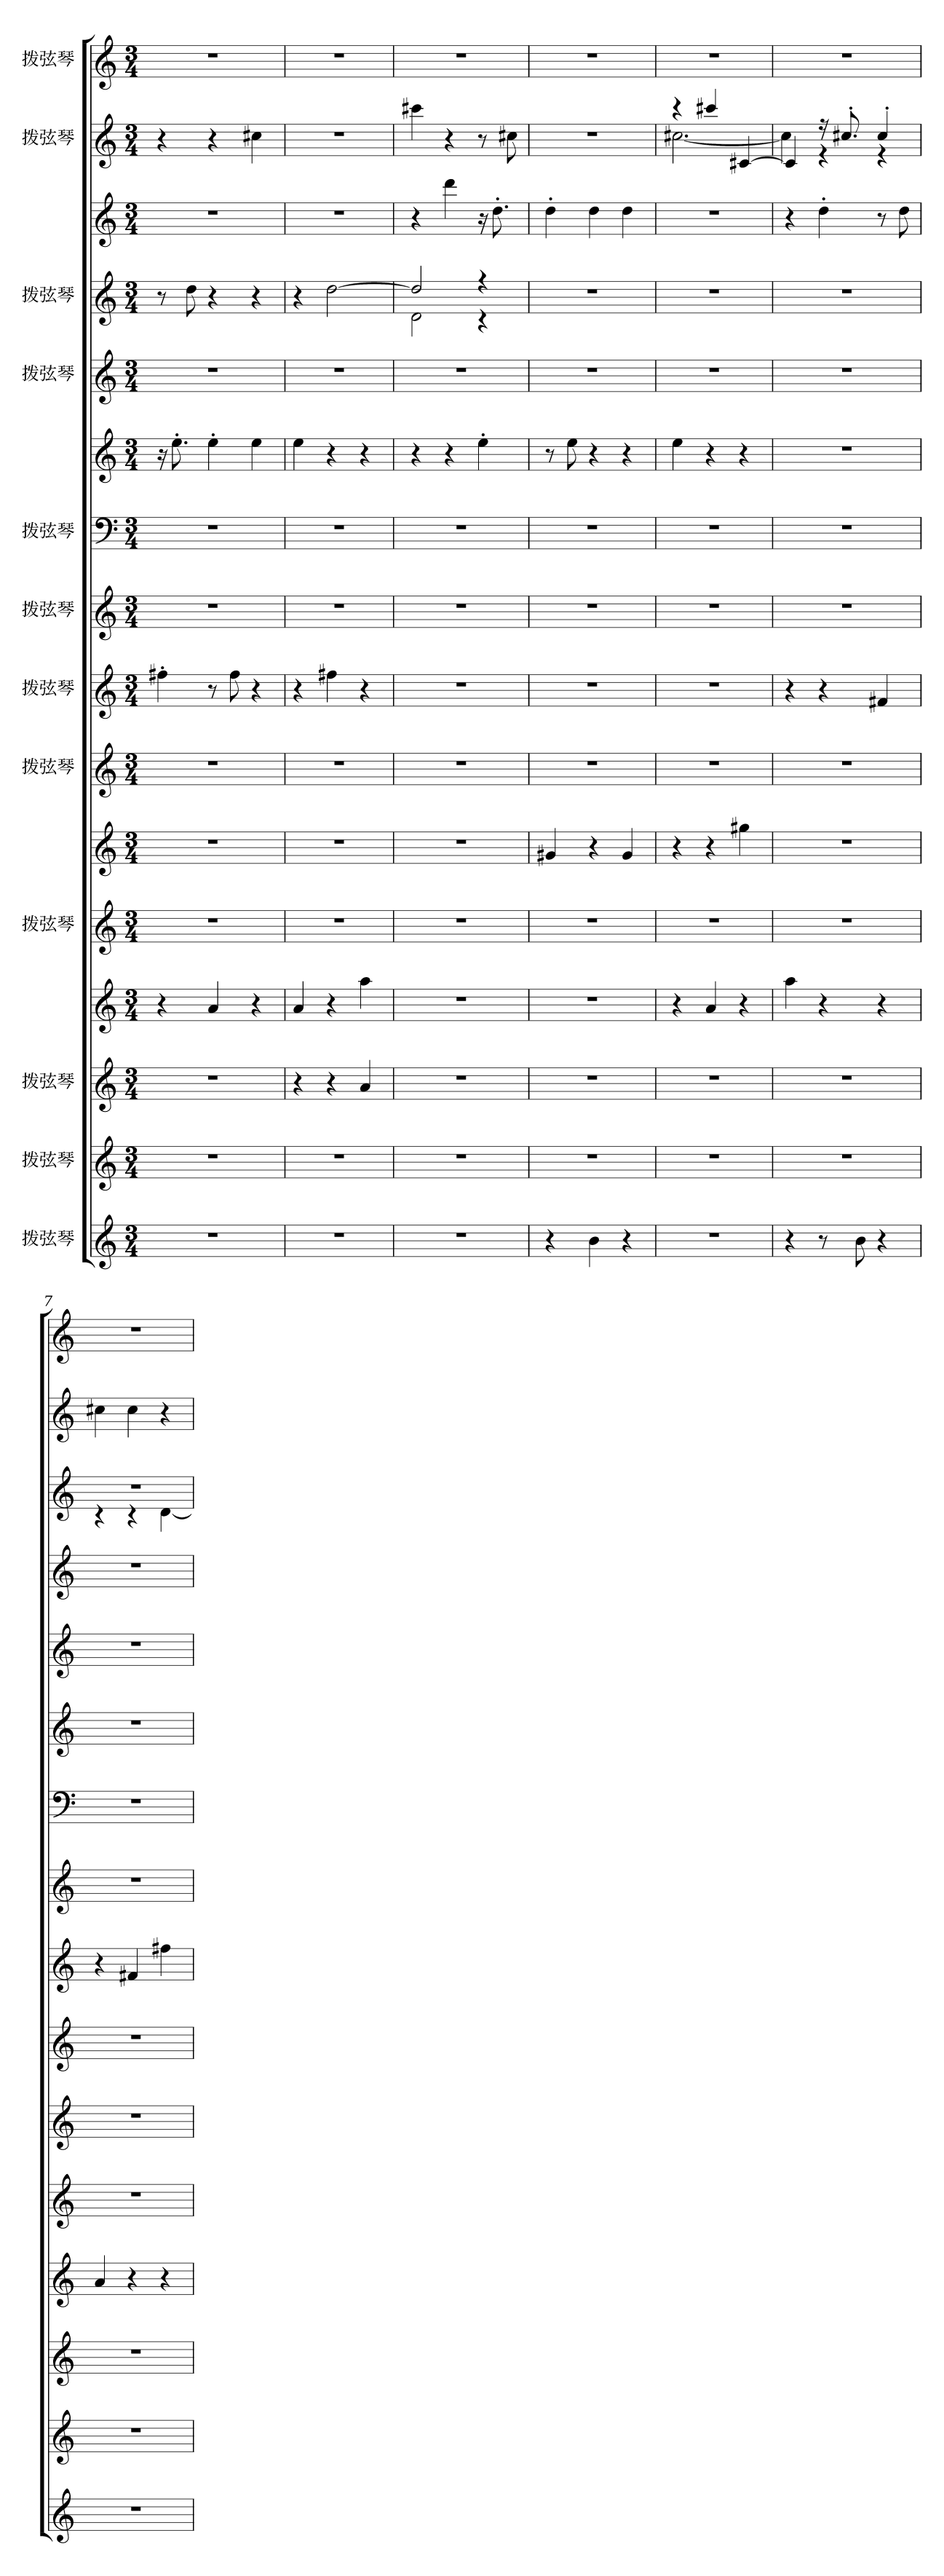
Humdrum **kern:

**kern	**kern	**kern	**kern	**kern	**kern	**kern	**kern	**kern	**kern	**kern	**kern	**kern	**kern	**kern	**kern
*part12	*part11	*part10	*part10	*part9	*part9	*part8	*part7	*part6	*part5	*part5	*part4	*part3	*part3	*part2	*part1
*staff16	*staff15	*staff14	*staff13	*staff12	*staff11	*staff10	*staff9	*staff8	*staff7	*staff6	*staff5	*staff4	*staff3	*staff2	*staff1
*I"拨弦琴	*I"拨弦琴	*I"拨弦琴	*	*I"拨弦琴	*	*I"拨弦琴	*I"拨弦琴	*I"拨弦琴	*I"拨弦琴	*	*I"拨弦琴	*I"拨弦琴	*	*I"拨弦琴	*I"拨弦琴
*clefG2	*clefG2	*clefG2	*clefG2	*clefG2	*clefG2	*clefG2	*clefG2	*clefG2	*clefF4	*clefG2	*clefG2	*clefG2	*clefG2	*clefG2	*clefG2
*k[]	*k[]	*k[]	*k[]	*k[]	*k[]	*k[]	*k[]	*k[]	*k[]	*k[]	*k[]	*k[]	*k[]	*k[]	*k[]
*M3/4	*M3/4	*M3/4	*M3/4	*M3/4	*M3/4	*M3/4	*M3/4	*M3/4	*M3/4	*M3/4	*M3/4	*M3/4	*M3/4	*M3/4	*M3/4
*MM149	*MM149	*MM149	*MM149	*MM149	*MM149	*MM149	*MM149	*MM149	*MM149	*MM149	*MM149	*MM149	*MM149	*MM149	*MM149
=1	=1	=1	=1	=1	=1	=1	=1	=1	=1	=1	=1	=1	=1	=1	=1
2.r	2.r	2.r	4r	2.r	2.r	2.r	4ff#X'\	2.r	2.r	16r	2.r	8r	2.r	4r	2.r
.	.	.	.	.	.	.	.	.	.	8.ee'\	.	.	.	.	.
.	.	.	.	.	.	.	.	.	.	.	.	8dd\	.	.	.
.	.	.	4a/	.	.	.	8r	.	.	4ee'\	.	4r	.	4r	.
.	.	.	.	.	.	.	8ff#\	.	.	.	.	.	.	.	.
.	.	.	4r	.	.	.	4r	.	.	4ee\	.	4r	.	4cc#X\	.
=2	=2	=2	=2	=2	=2	=2	=2	=2	=2	=2	=2	=2	=2	=2	=2
2.r	2.r	4r	4a/	2.r	2.r	2.r	4r	2.r	2.r	4ee\	2.r	4r	2.r	2.r	2.r
.	.	4r	4r	.	.	.	4ff#X\	.	.	4r	.	[2dd\	.	.	.
.	.	4a/	4aa\	.	.	.	4r	.	.	4r	.	.	.	.	.
=3	=3	=3	=3	=3	=3	=3	=3	=3	=3	=3	=3	=3	=3	=3	=3
*	*	*	*	*	*	*	*	*	*	*	*	*^	*	*	*
2.r	2.r	2.r	2.r	2.r	2.r	2.r	2.r	2.r	2.r	4r	2.r	2dd/]	2d\	4r	4ccc#X\	2.r
.	.	.	.	.	.	.	.	.	.	4r	.	.	.	4ddd\	4r	.
.	.	.	.	.	.	.	.	.	.	4ee'\	.	4r	4r	16r	8r	.
.	.	.	.	.	.	.	.	.	.	.	.	.	.	8.dd'\	.	.
.	.	.	.	.	.	.	.	.	.	.	.	.	.	.	8cc#X\	.
*	*	*	*	*	*	*	*	*	*	*	*	*v	*v	*	*	*
=4	=4	=4	=4	=4	=4	=4	=4	=4	=4	=4	=4	=4	=4	=4	=4
4r	2.r	2.r	2.r	2.r	4g#X/	2.r	2.r	2.r	2.r	8r	2.r	2.r	4dd'\	2.r	2.r
.	.	.	.	.	.	.	.	.	.	8ee\	.	.	.	.	.
4b\	.	.	.	.	4r	.	.	.	.	4r	.	.	4dd\	.	.
4r	.	.	.	.	4g#/	.	.	.	.	4r	.	.	4dd\	.	.
=5	=5	=5	=5	=5	=5	=5	=5	=5	=5	=5	=5	=5	=5	=5	=5
*	*	*	*	*	*	*	*	*	*	*	*	*	*	*^	*
2.r	2.r	2.r	4r	2.r	4r	2.r	2.r	2.r	2.r	4ee\	2.r	2.r	2.r	4r	[2.cc#X\	2.r
.	.	.	4a/	.	4r	.	.	.	.	4r	.	.	.	4ccc#X/	.	.
.	.	.	4r	.	4gg#X\	.	.	.	.	4r	.	.	.	[4c#X/	.	.
=6	=6	=6	=6	=6	=6	=6	=6	=6	=6	=6	=6	=6	=6	=6	=6	=6
4r	2.r	2.r	4aa\	2.r	2.r	2.r	4r	2.r	2.r	2.r	2.r	2.r	4r	4c#/]	4cc#\]	2.r
8r	.	.	4r	.	.	.	4r	.	.	.	.	.	4dd'\	16r	4r	.
.	.	.	.	.	.	.	.	.	.	.	.	.	.	8.cc#X'/	.	.
8b\	.	.	.	.	.	.	.	.	.	.	.	.	.	.	.	.
4r	.	.	4r	.	.	.	4f#X/	.	.	.	.	.	8r	4cc#'/	4r	.
.	.	.	.	.	.	.	.	.	.	.	.	.	8dd\	.	.	.
*	*	*	*	*	*	*	*	*	*	*	*	*	*	*v	*v	*
!!LO:PB:g=z
=7	=7	=7	=7	=7	=7	=7	=7	=7	=7	=7	=7	=7	=7	=7	=7
*	*	*	*	*	*	*	*	*	*	*	*	*	*^	*	*
2.r	2.r	2.r	4a/	2.r	2.r	2.r	4r	2.r	2.r	2.r	2.r	2.r	2.r	4r	4cc#X\	2.r
.	.	.	4r	.	.	.	4f#X/	.	.	.	.	.	.	4r	4cc#\	.
.	.	.	4r	.	.	.	4ff#X\	.	.	.	.	.	.	[4d\	4r	.
*	*	*	*	*	*	*	*	*	*	*	*	*	*v	*v	*	*
=	=	=	=	=	=	=	=	=	=	=	=	=	=	=	=
*-	*-	*-	*-	*-	*-	*-	*-	*-	*-	*-	*-	*-	*-	*-	*-
